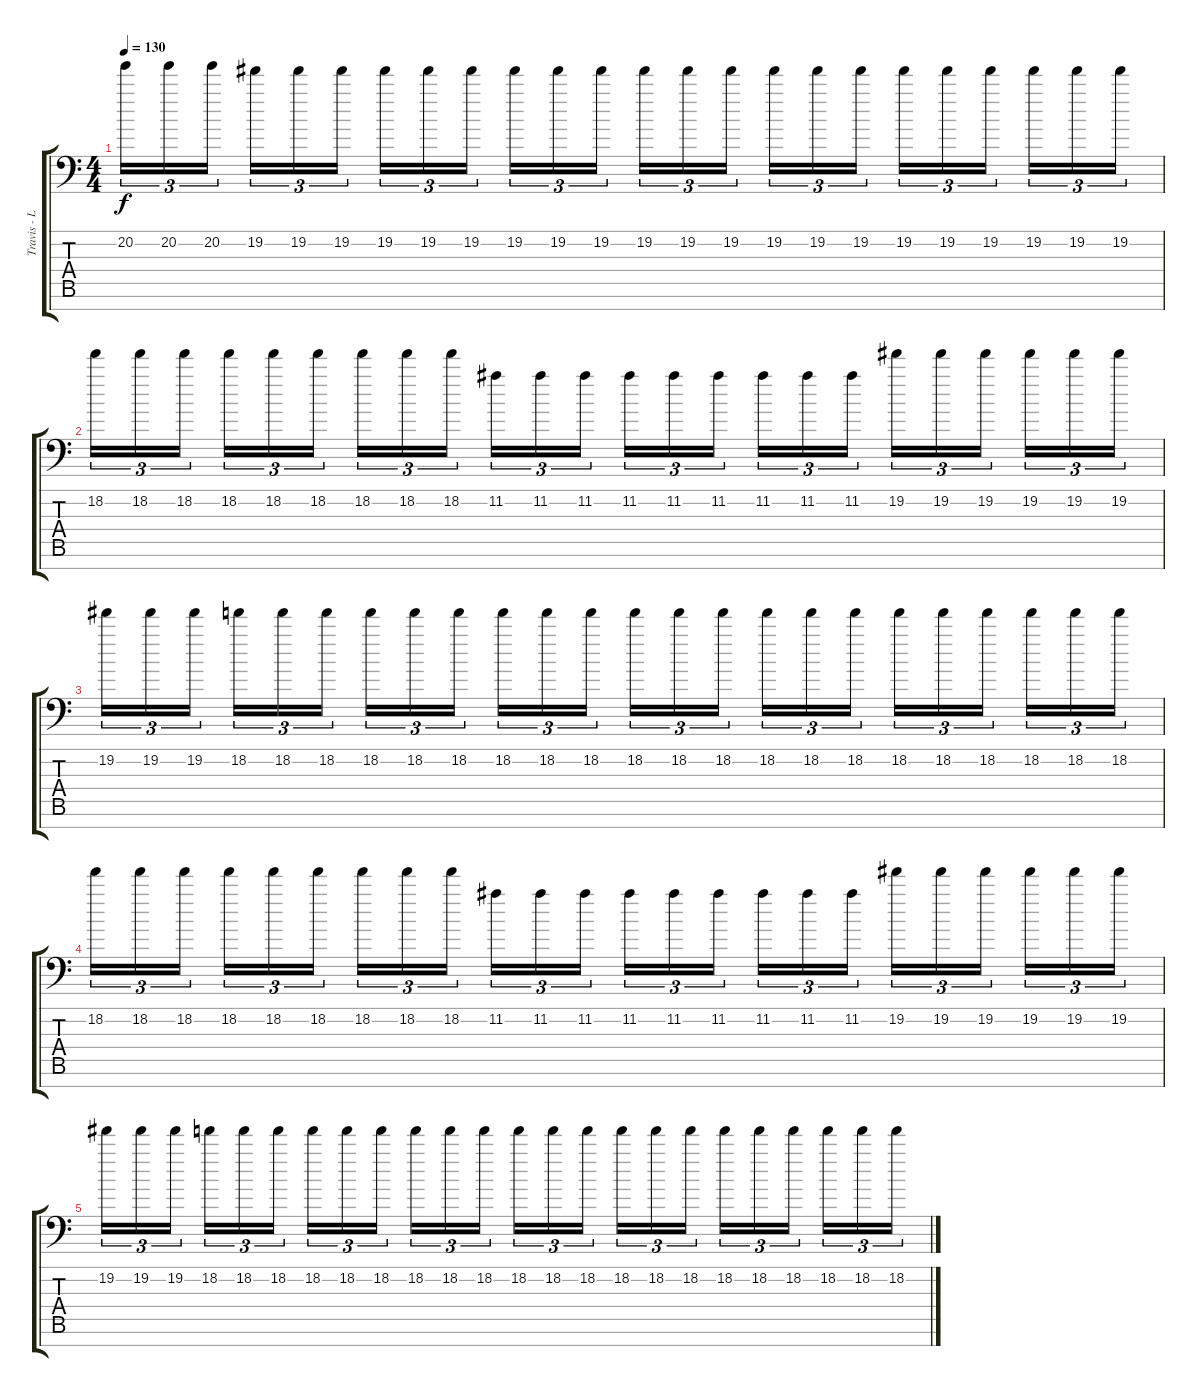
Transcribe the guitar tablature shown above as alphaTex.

\track ("Travis - Lead" "Travis - L") {instrument distortionguitar}
\staff {score tabs}
\tuning (E4 B3 G3 D3 A2 E2 A1) {hide}
\ts (4 4)
\tempo 130
\clef f4
\ks c
20.2.16{tu (3 2) dy f} 20.2.16{tu (3 2)} 20.2.16{tu (3 2) beam splitsecondary} 19.2.16{tu (3 2)} 19.2.16{tu (3 2)} 19.2.16{tu (3 2)} 19.2.16{tu (3 2)} 19.2.16{tu (3 2)} 19.2.16{tu (3 2) beam splitsecondary} 19.2.16{tu (3 2)} 19.2.16{tu (3 2)} 19.2.16{tu (3 2)} 19.2.16{tu (3 2)} 19.2.16{tu (3 2)} 19.2.16{tu (3 2) beam splitsecondary} 19.2.16{tu (3 2)} 19.2.16{tu (3 2)} 19.2.16{tu (3 2)} 19.2.16{tu (3 2)} 19.2.16{tu (3 2)} 19.2.16{tu (3 2) beam splitsecondary} 19.2.16{tu (3 2)} 19.2.16{tu (3 2)} 19.2.16{tu (3 2)} |
18.2.16{tu (3 2)} 18.2.16{tu (3 2)} 18.2.16{tu (3 2) beam splitsecondary} 18.2.16{tu (3 2)} 18.2.16{tu (3 2)} 18.2.16{tu (3 2)} 18.2.16{tu (3 2)} 18.2.16{tu (3 2)} 18.2.16{tu (3 2) beam splitsecondary} 11.2.16{tu (3 2)} 11.2.16{tu (3 2)} 11.2.16{tu (3 2)} 11.2.16{tu (3 2)} 11.2.16{tu (3 2)} 11.2.16{tu (3 2) beam splitsecondary} 11.2.16{tu (3 2)} 11.2.16{tu (3 2)} 11.2.16{tu (3 2)} 19.2.16{tu (3 2)} 19.2.16{tu (3 2)} 19.2.16{tu (3 2) beam splitsecondary} 19.2.16{tu (3 2)} 19.2.16{tu (3 2)} 19.2.16{tu (3 2)} |
19.2.16{tu (3 2)} 19.2.16{tu (3 2)} 19.2.16{tu (3 2) beam splitsecondary} 18.2.16{tu (3 2)} 18.2.16{tu (3 2)} 18.2.16{tu (3 2)} 18.2.16{tu (3 2)} 18.2.16{tu (3 2)} 18.2.16{tu (3 2) beam splitsecondary} 18.2.16{tu (3 2)} 18.2.16{tu (3 2)} 18.2.16{tu (3 2)} 18.2.16{tu (3 2)} 18.2.16{tu (3 2)} 18.2.16{tu (3 2) beam splitsecondary} 18.2.16{tu (3 2)} 18.2.16{tu (3 2)} 18.2.16{tu (3 2)} 18.2.16{tu (3 2)} 18.2.16{tu (3 2)} 18.2.16{tu (3 2) beam splitsecondary} 18.2.16{tu (3 2)} 18.2.16{tu (3 2)} 18.2.16{tu (3 2)} |
18.2.16{tu (3 2)} 18.2.16{tu (3 2)} 18.2.16{tu (3 2) beam splitsecondary} 18.2.16{tu (3 2)} 18.2.16{tu (3 2)} 18.2.16{tu (3 2)} 18.2.16{tu (3 2)} 18.2.16{tu (3 2)} 18.2.16{tu (3 2) beam splitsecondary} 11.2.16{tu (3 2)} 11.2.16{tu (3 2)} 11.2.16{tu (3 2)} 11.2.16{tu (3 2)} 11.2.16{tu (3 2)} 11.2.16{tu (3 2) beam splitsecondary} 11.2.16{tu (3 2)} 11.2.16{tu (3 2)} 11.2.16{tu (3 2)} 19.2.16{tu (3 2)} 19.2.16{tu (3 2)} 19.2.16{tu (3 2) beam splitsecondary} 19.2.16{tu (3 2)} 19.2.16{tu (3 2)} 19.2.16{tu (3 2)} |
19.2.16{tu (3 2)} 19.2.16{tu (3 2)} 19.2.16{tu (3 2) beam splitsecondary} 18.2.16{tu (3 2)} 18.2.16{tu (3 2)} 18.2.16{tu (3 2)} 18.2.16{tu (3 2)} 18.2.16{tu (3 2)} 18.2.16{tu (3 2) beam splitsecondary} 18.2.16{tu (3 2)} 18.2.16{tu (3 2)} 18.2.16{tu (3 2)} 18.2.16{tu (3 2)} 18.2.16{tu (3 2)} 18.2.16{tu (3 2) beam splitsecondary} 18.2.16{tu (3 2)} 18.2.16{tu (3 2)} 18.2.16{tu (3 2)} 18.2.16{tu (3 2)} 18.2.16{tu (3 2)} 18.2.16{tu (3 2) beam splitsecondary} 18.2.16{tu (3 2)} 18.2.16{tu (3 2)} 18.2.16{tu (3 2)}
